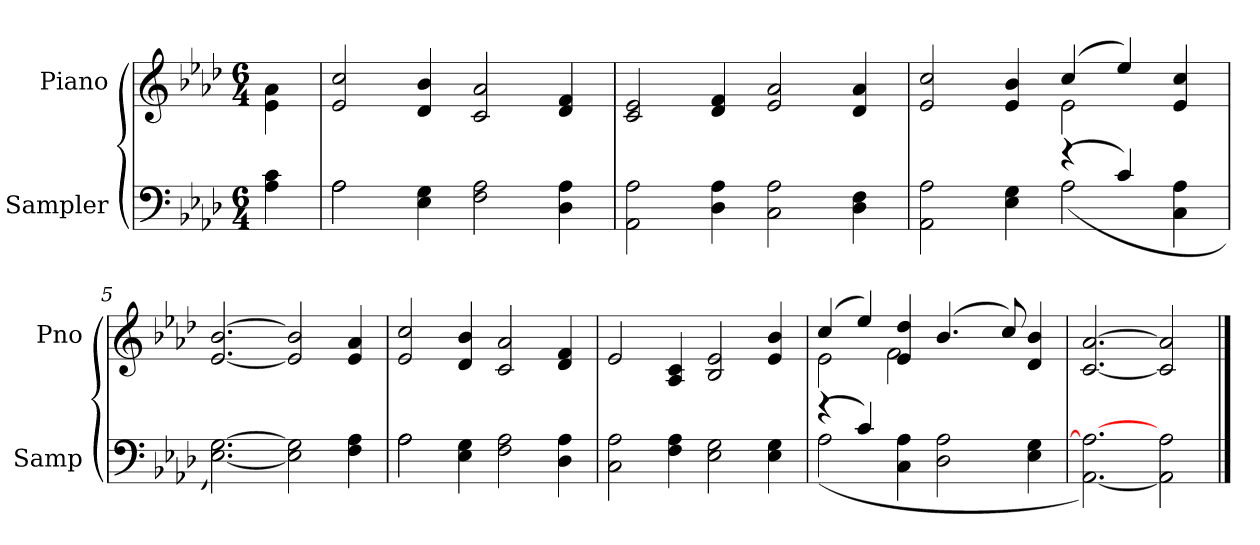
**kern	**kern
*part2	*part1
*staff2	*staff1
*I"Sampler	*I"Piano
*I'Samp	*I'Pno
*clefF4	*clefG2
*k[b-e-a-d-]	*k[b-e-a-d-]
*A-:	*A-:
*M6/4	*M6/4
=1	=1
4A-\ 4c\	4e-\ 4a-\
=2	=2
*^	*
2A-\	2A-	2e-/ 2cc/
4E-\ 4G\	1ryy	4d-/ 4b-/
2F\ 2A-\	.	2c/ 2a-/
4D-\ 4A-\	.	4d-/ 4f/
*v	*v	*
=3	=3
2AA-\ 2A-\	2c/ 2e-/
4D-\ 4A-\	4d-/ 4f/
2C\ 2A-\	2e-/ 2a-/
4D-\ 4F\	4d-/ 4a-/
=4	=4
*^	*^
2AA-\ 2A-\	2.ryy	2e-/ 2cc/	2.ryy
4E-\ 4G\	.	4e-/ 4b-/	.
(4r	(2A-	(4cc/	2e-
4c/)	.	4ee-/)	.
4C\ 4A-\	4ryy	4e-/ 4cc/	4ryy
*v	*v	*	*
*	*v	*v
=5	=5
[2.E-\ [2.G\)	[2.e-/ [2.b-/
2E-\] 2G\]	2e-/] 2b-/]
4F\ 4A-\	4e-/ 4a-/
=6	=6
*^	*
2A-\	2A-	2e-/ 2cc/
4E-\ 4G\	1ryy	4d-/ 4b-/
2F\ 2A-\	.	2c/ 2a-/
4D-\ 4A-\	.	4d-/ 4f/
*v	*v	*
=7	=7
2C\ 2A-\	2e-/
4F\ 4A-\	4A-/ 4c/
2E-\ 2G\	2B-/ 2e-/
4E-\ 4G\	4e-/ 4b-/
=8	=8
*^	*^
(4r	(2A-	(4cc/	2e-
4c/)	.	4ee-/)	.
4C\ 4A-\	1ryy	4e-/ 4dd-/	2f
2D-\ 2A-\	.	(4.b-/	.
.	.	.	2ryy
.	.	8cc/)	.
4E-\ 4G\	.	4d-/ 4b-/	.
*v	*v	*	*
*	*v	*v
=9	=9
[2.AA- 2.A-_)	[2.c [2.a-
2AA-\] 2A-\	2c/] 2a-/]
==	==
*-	*-
